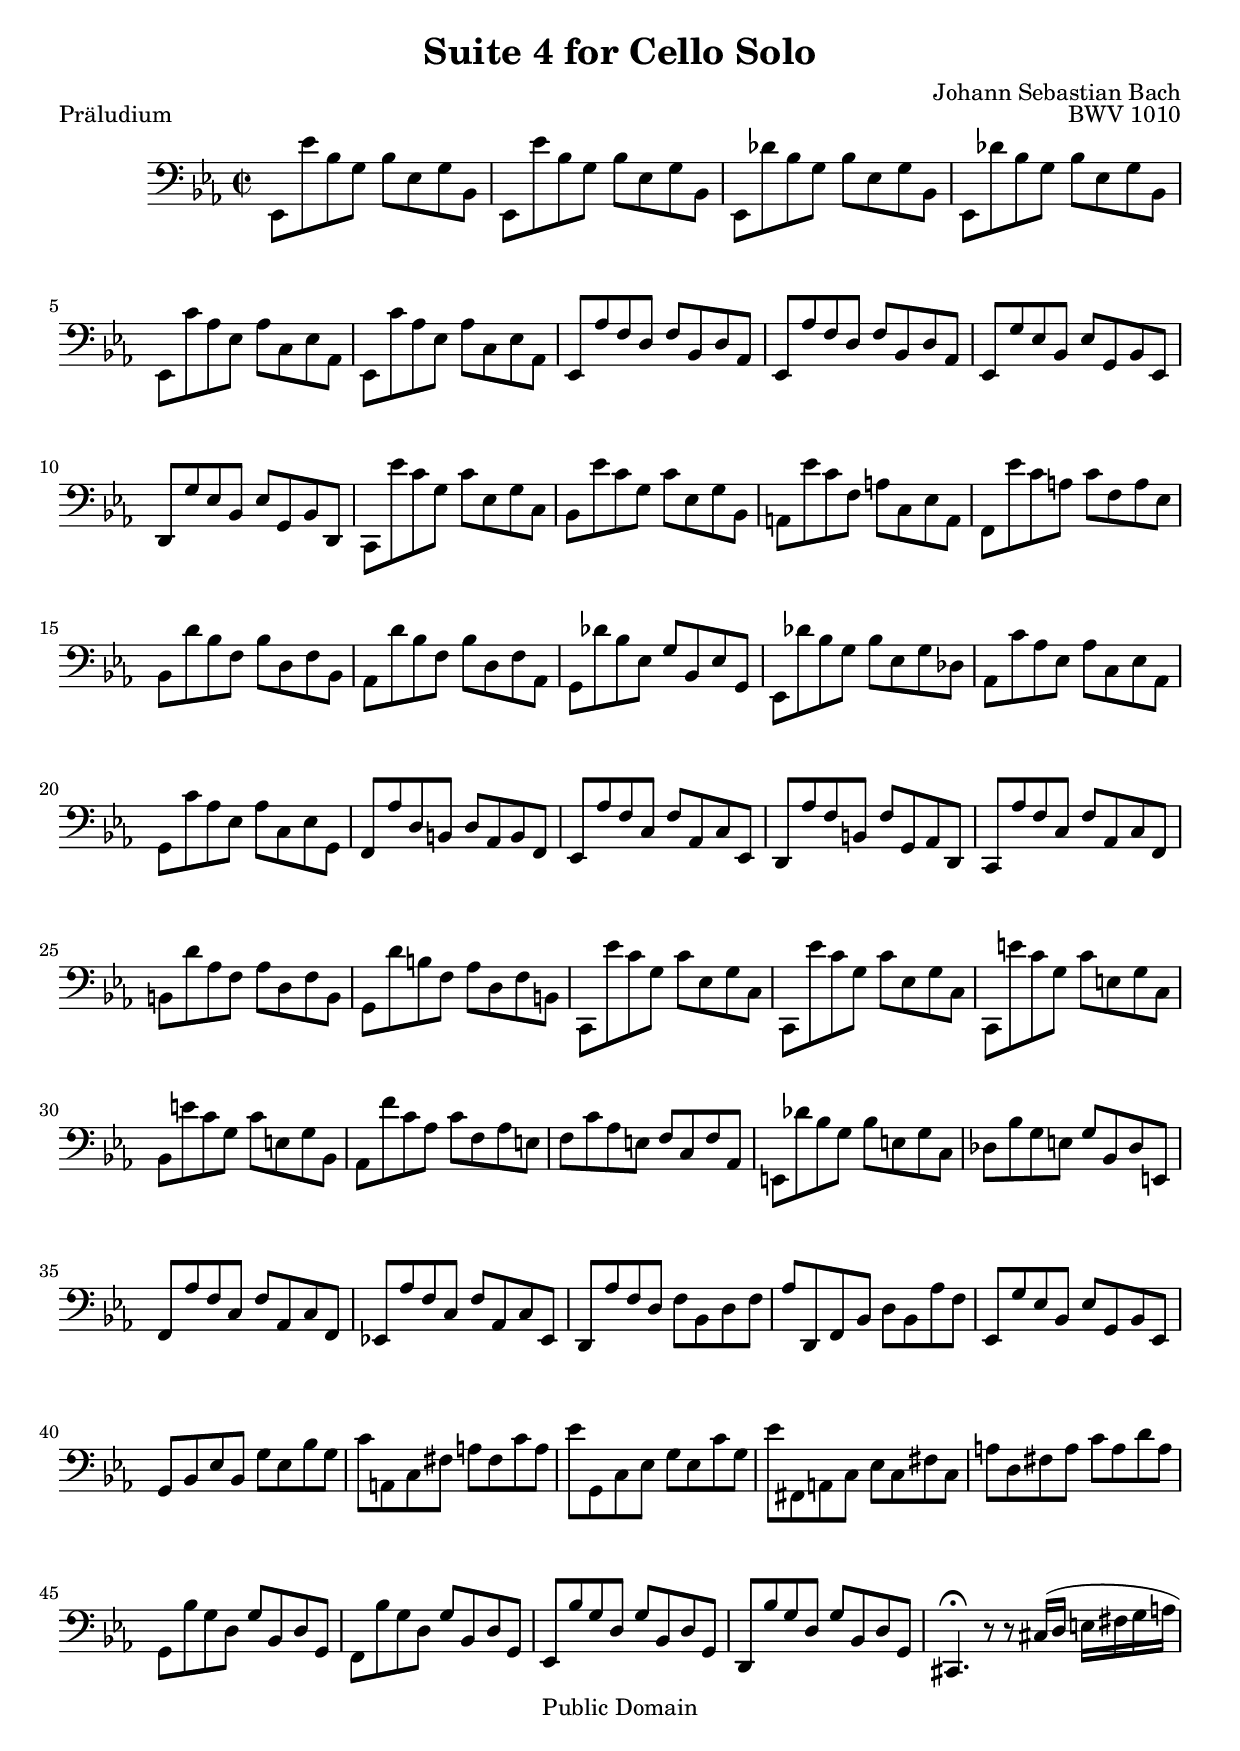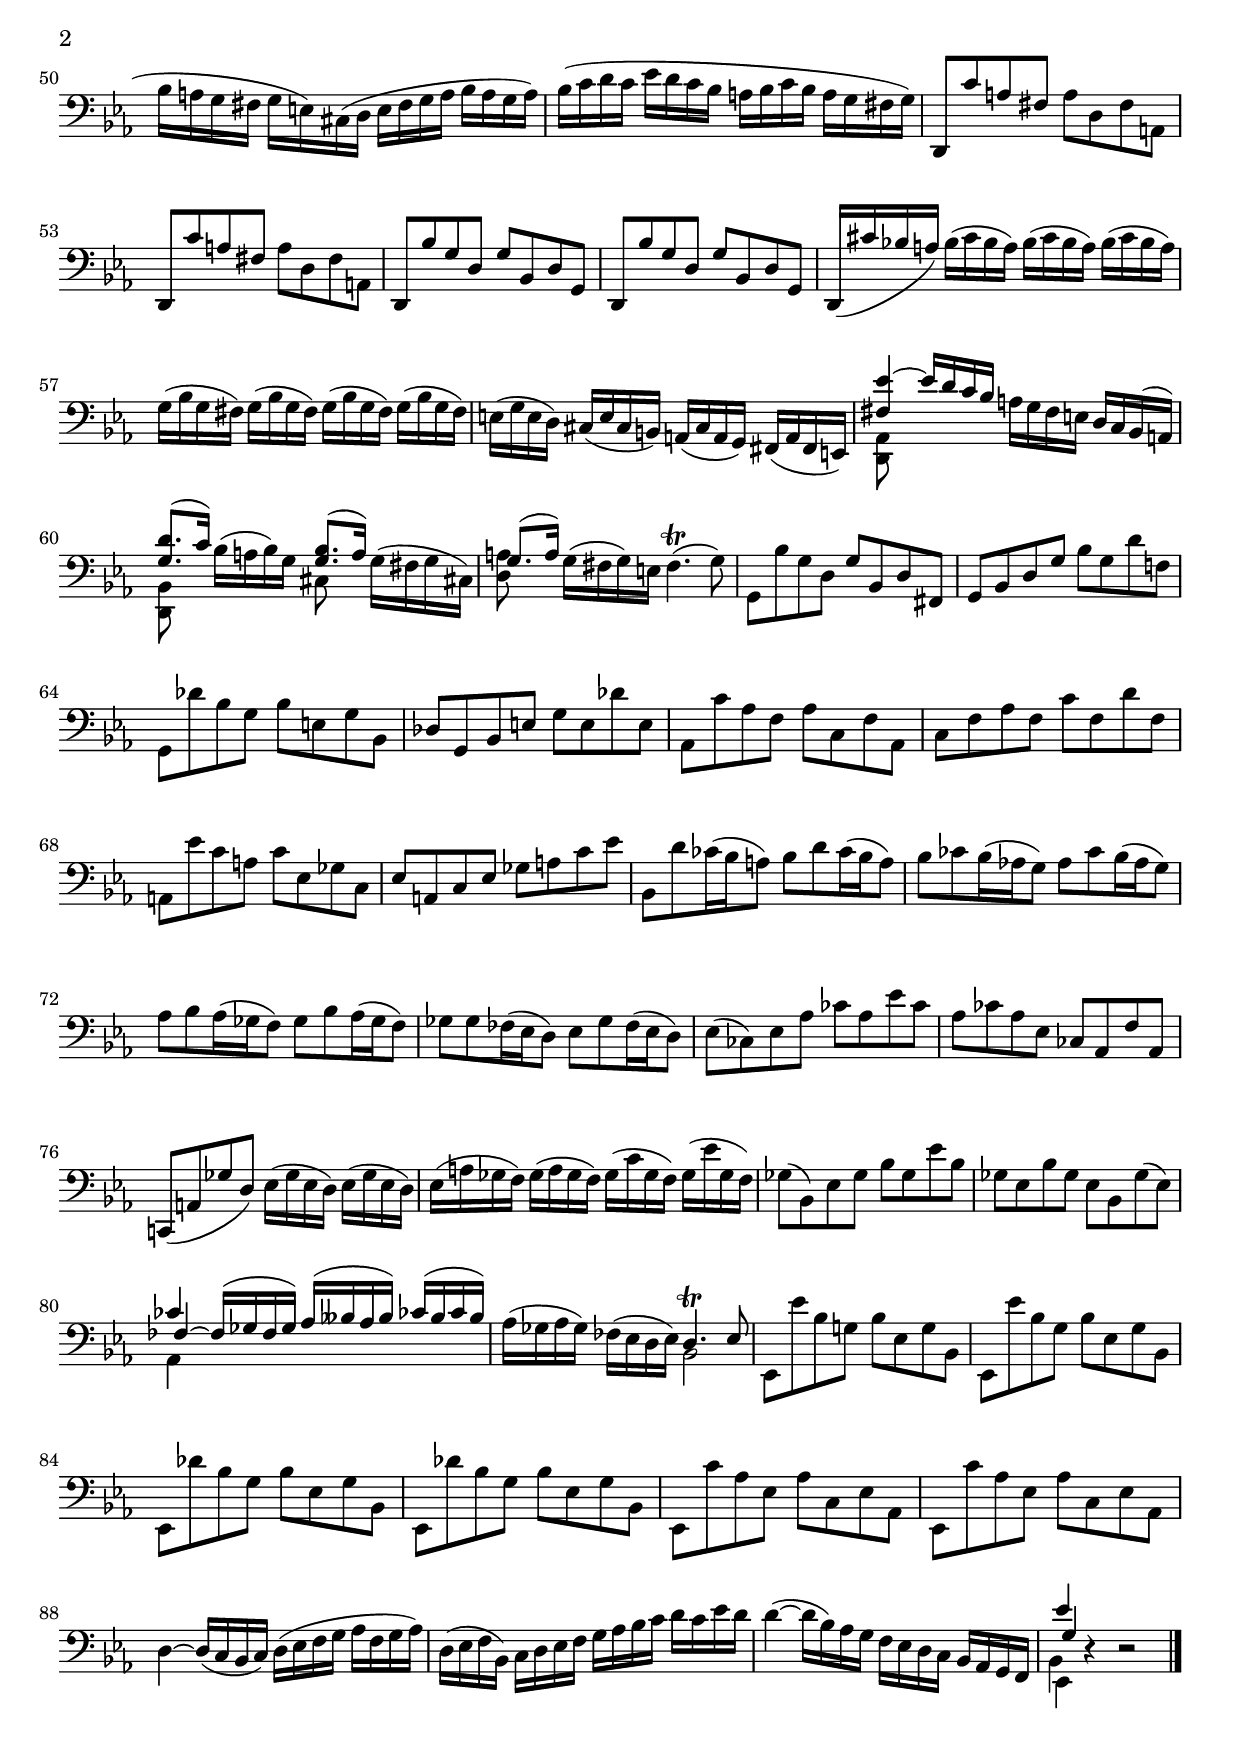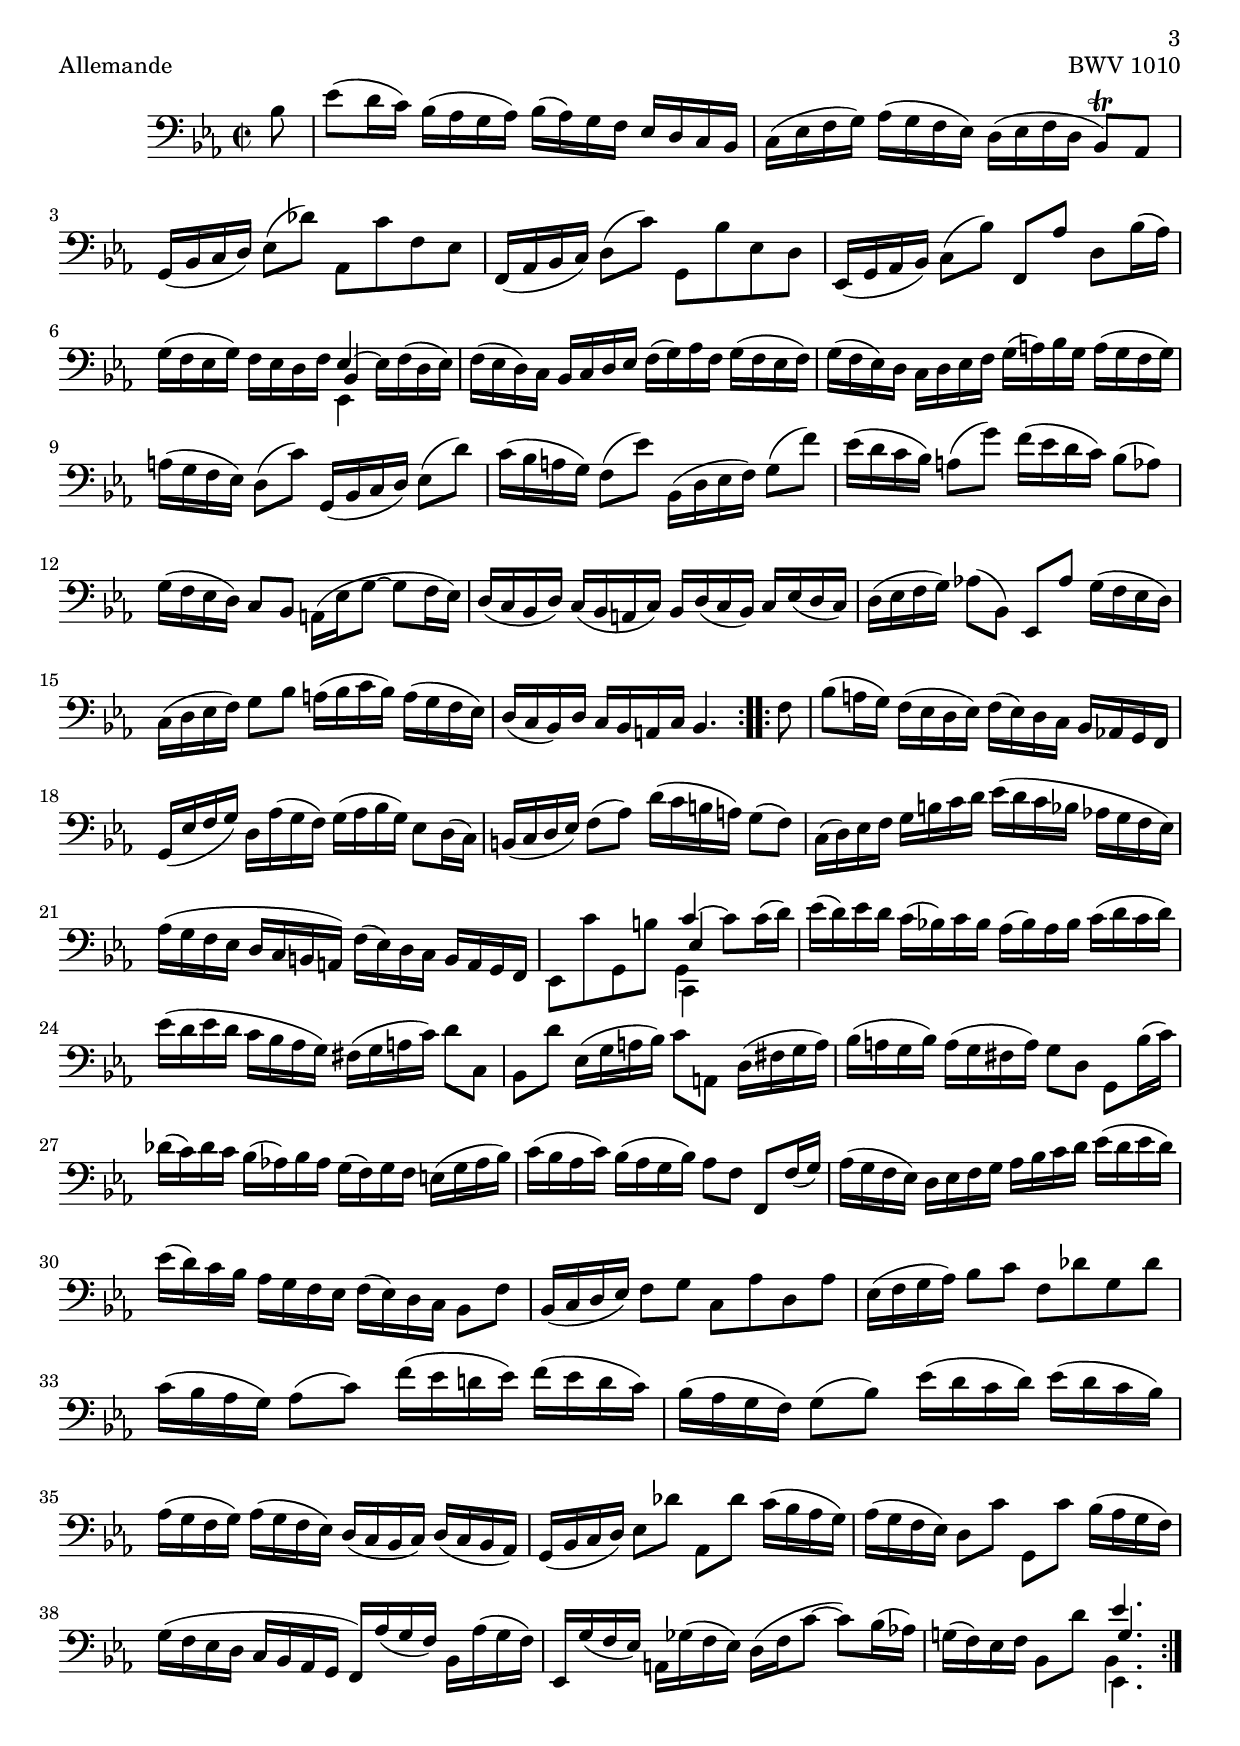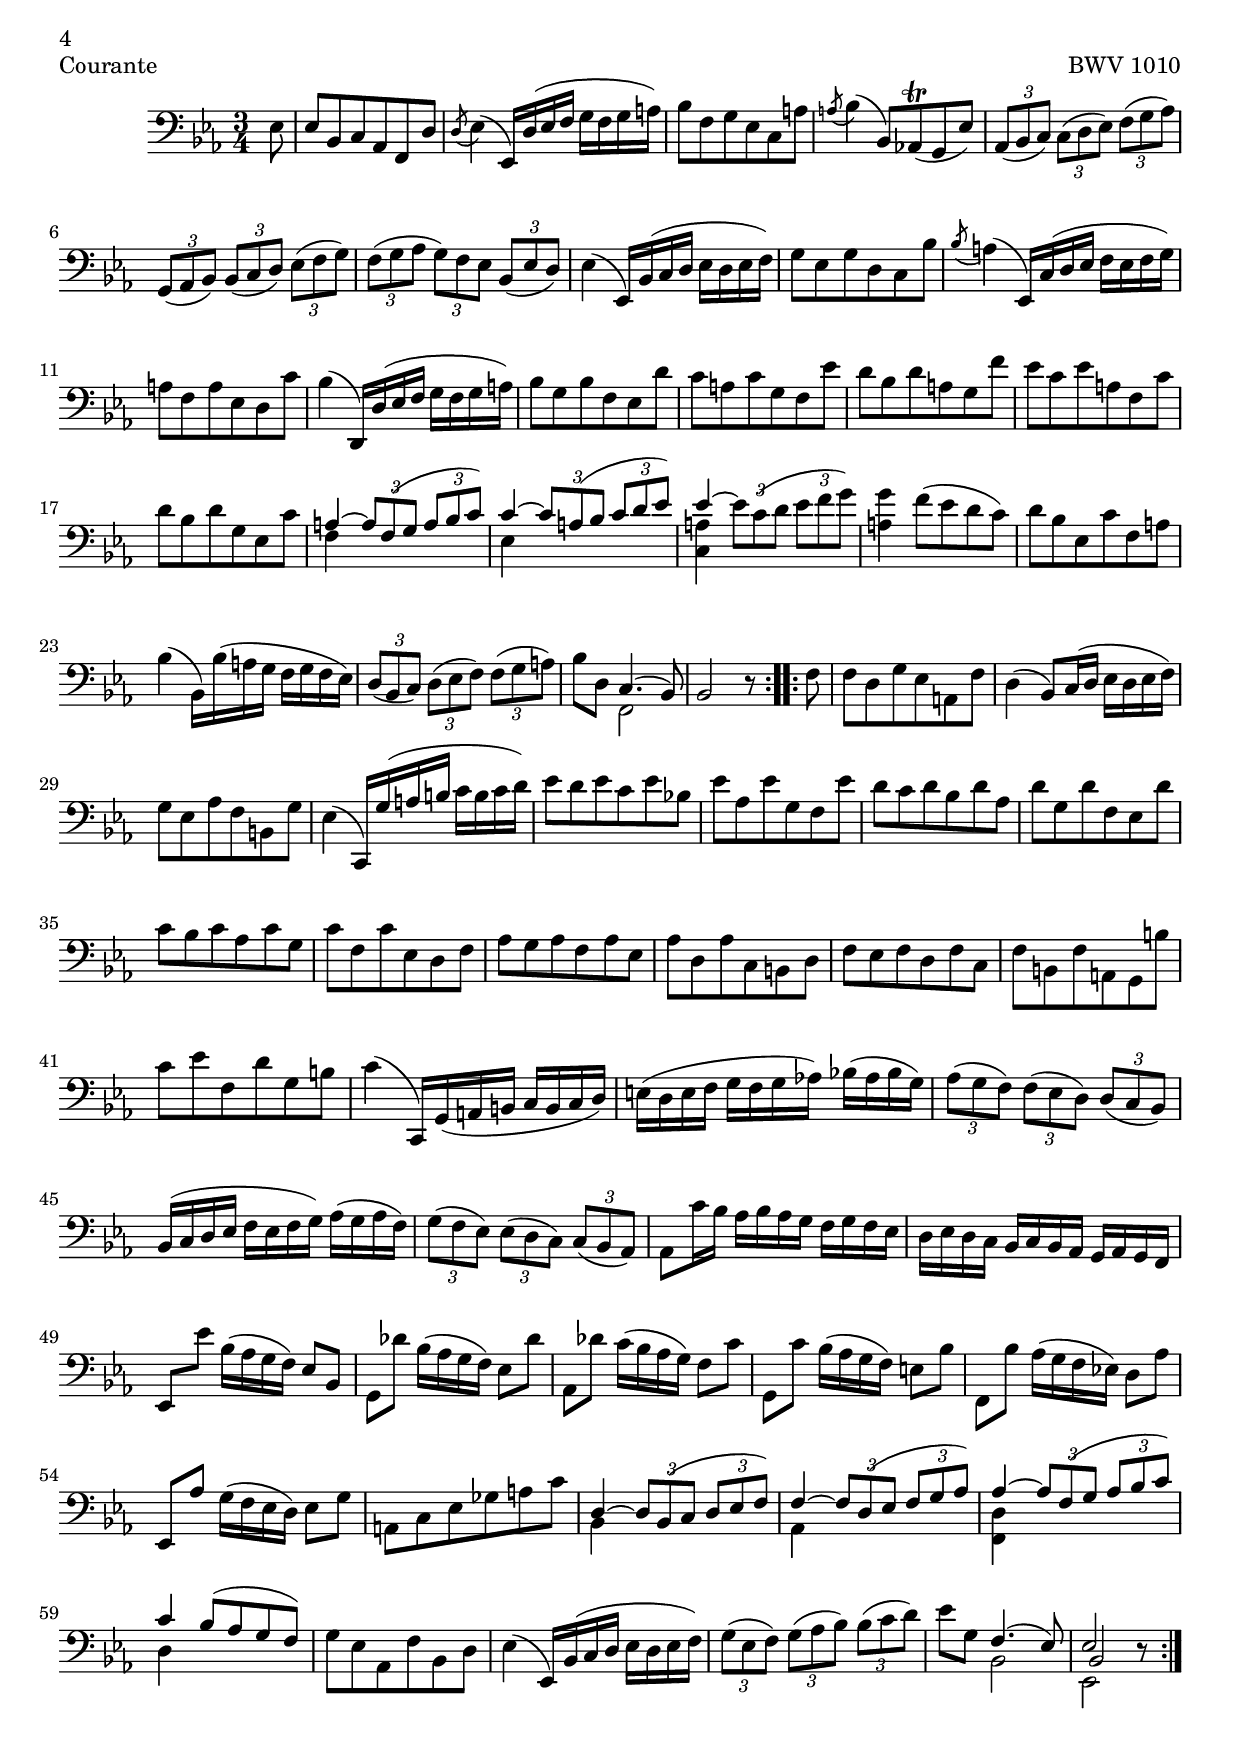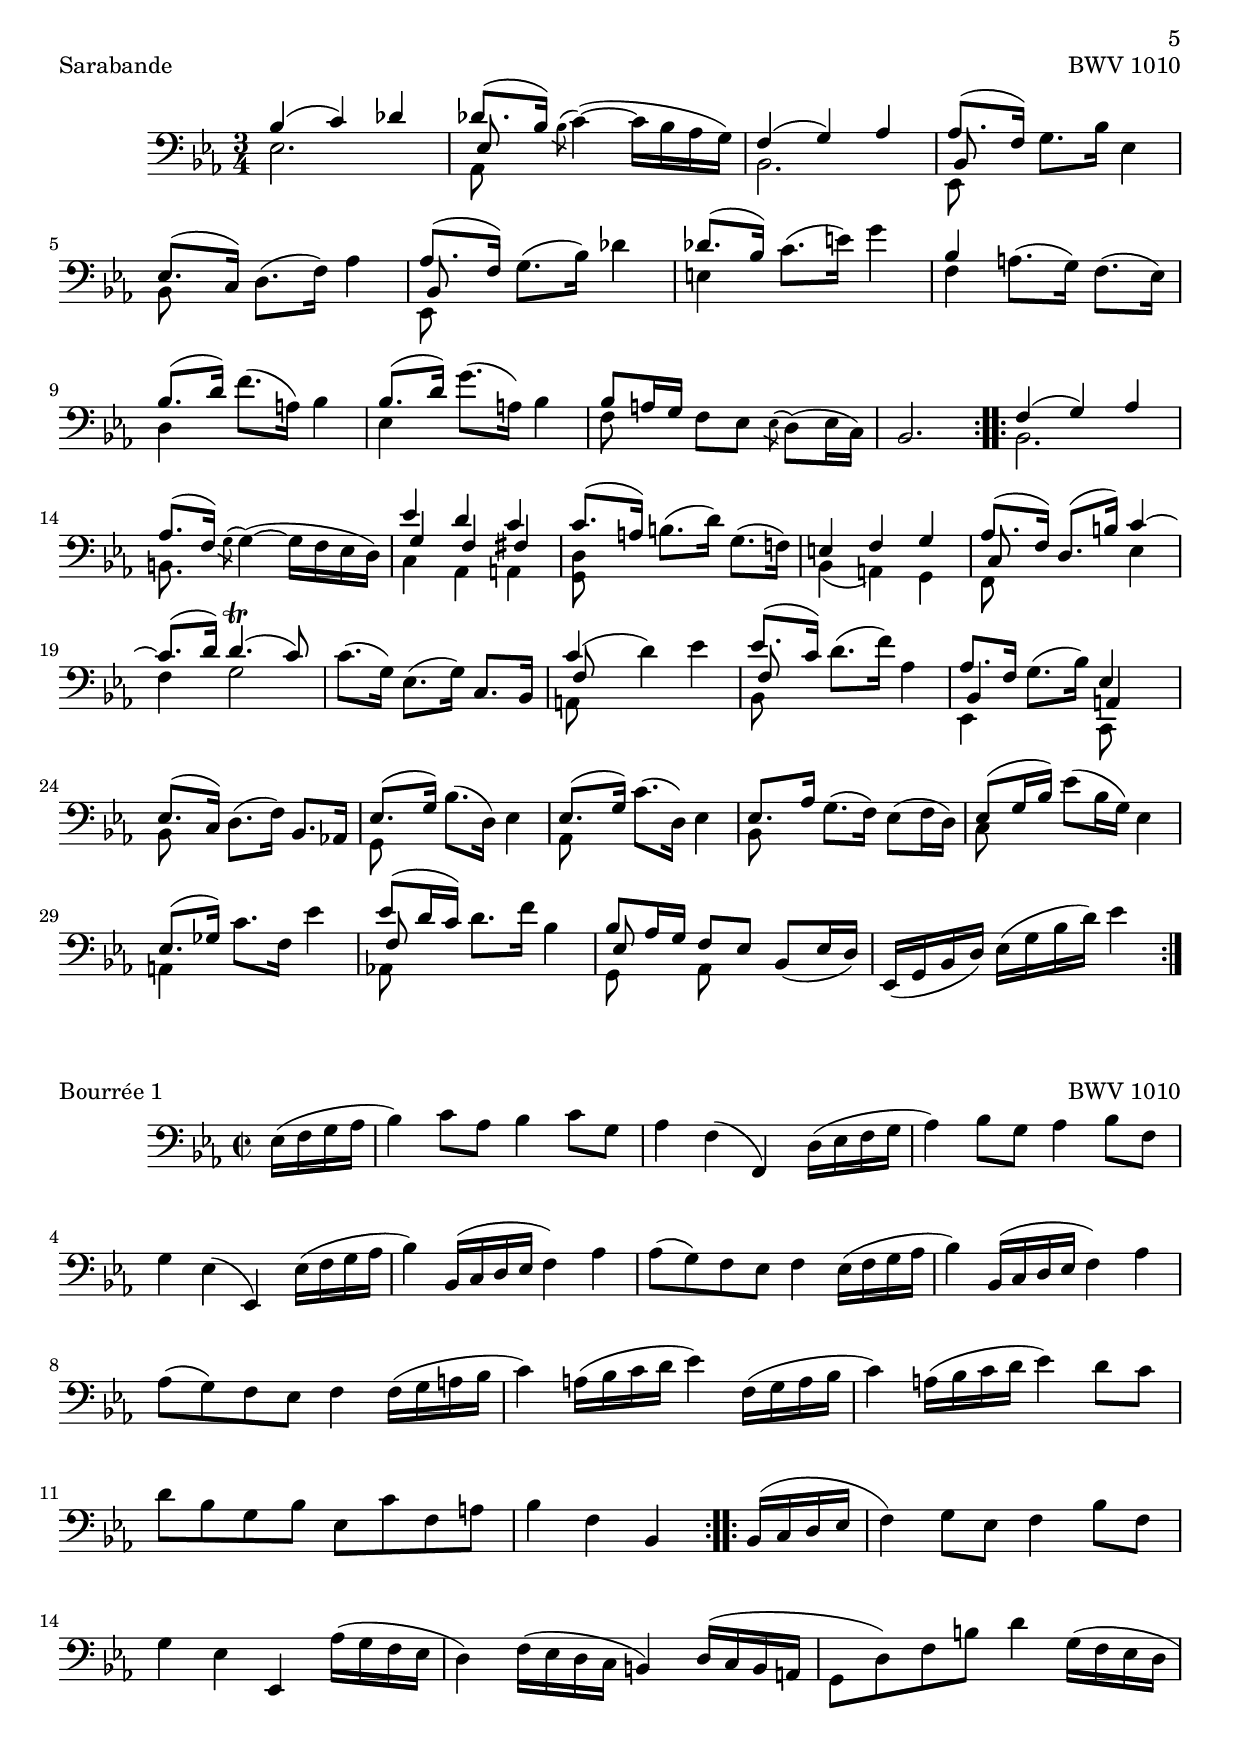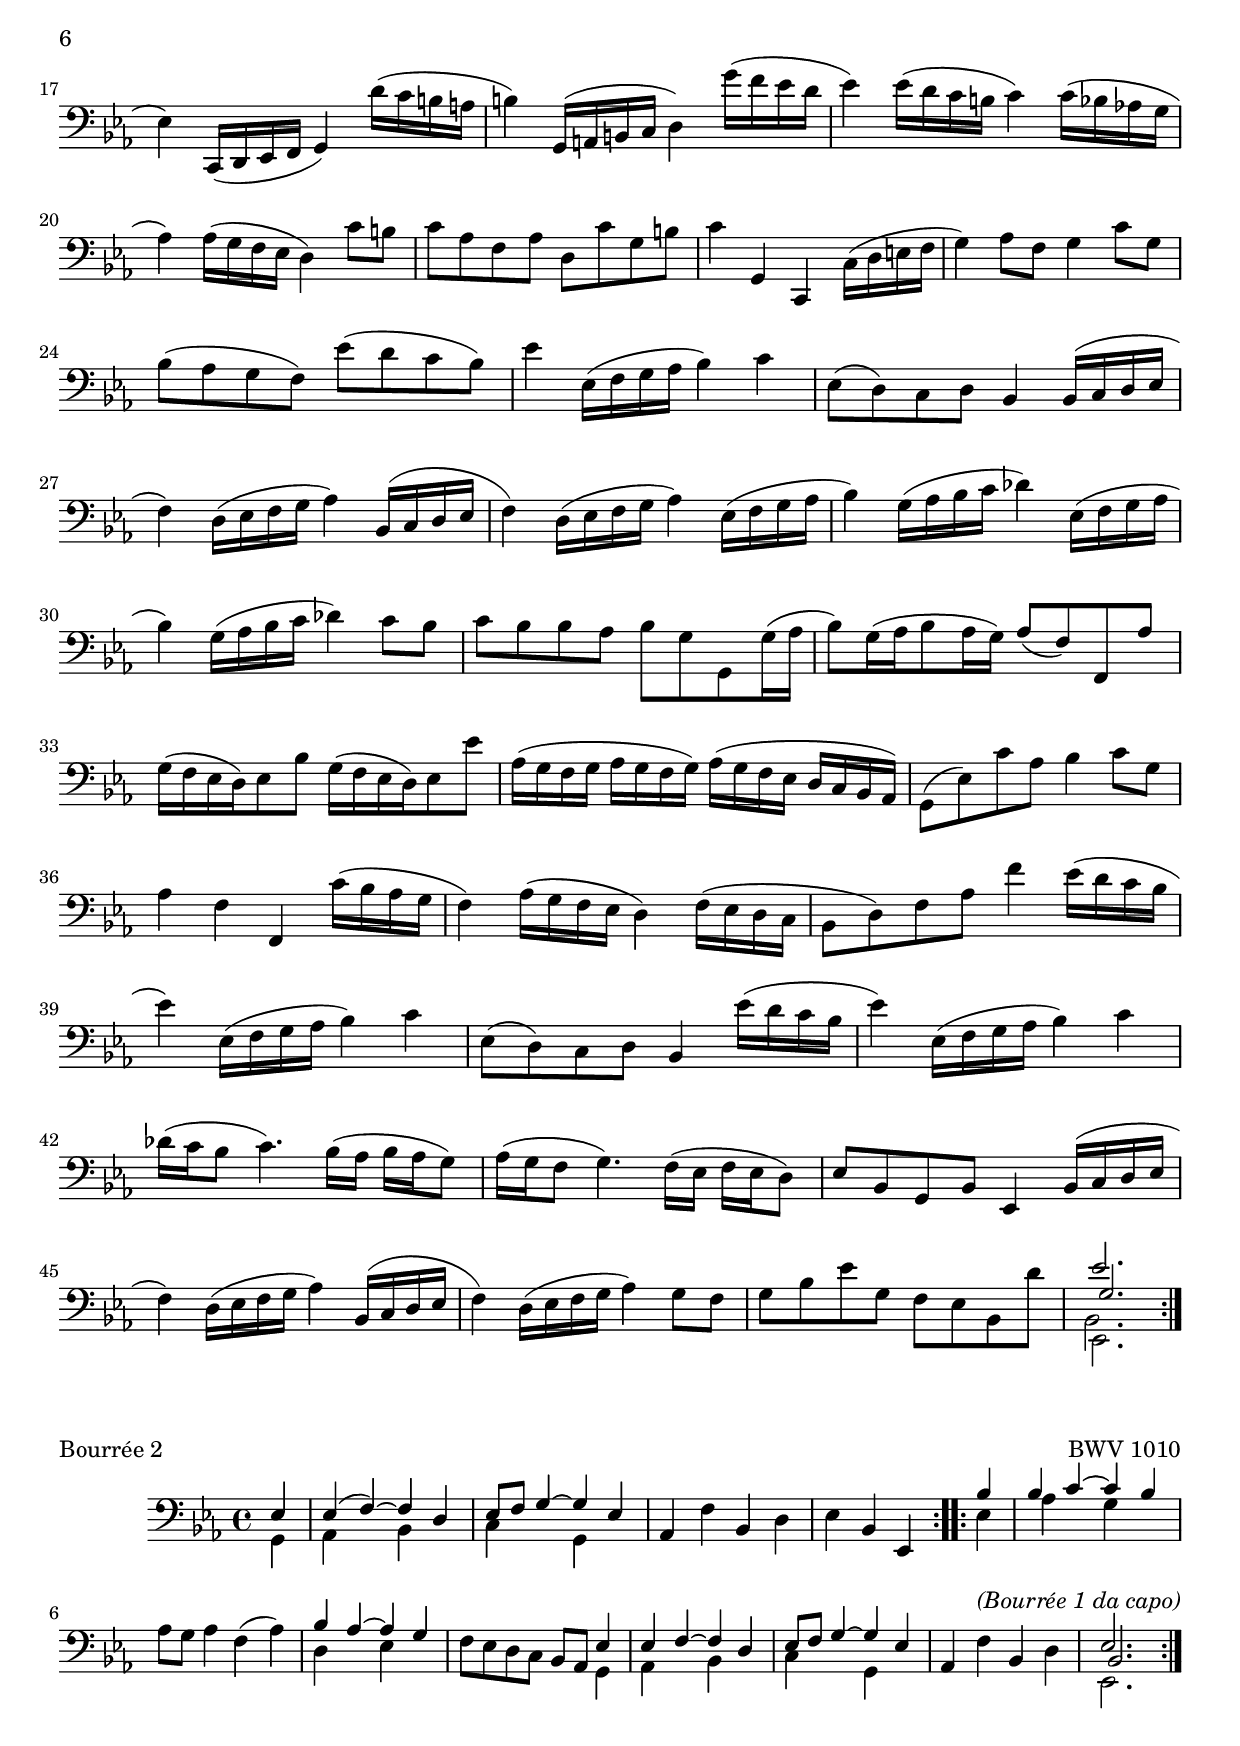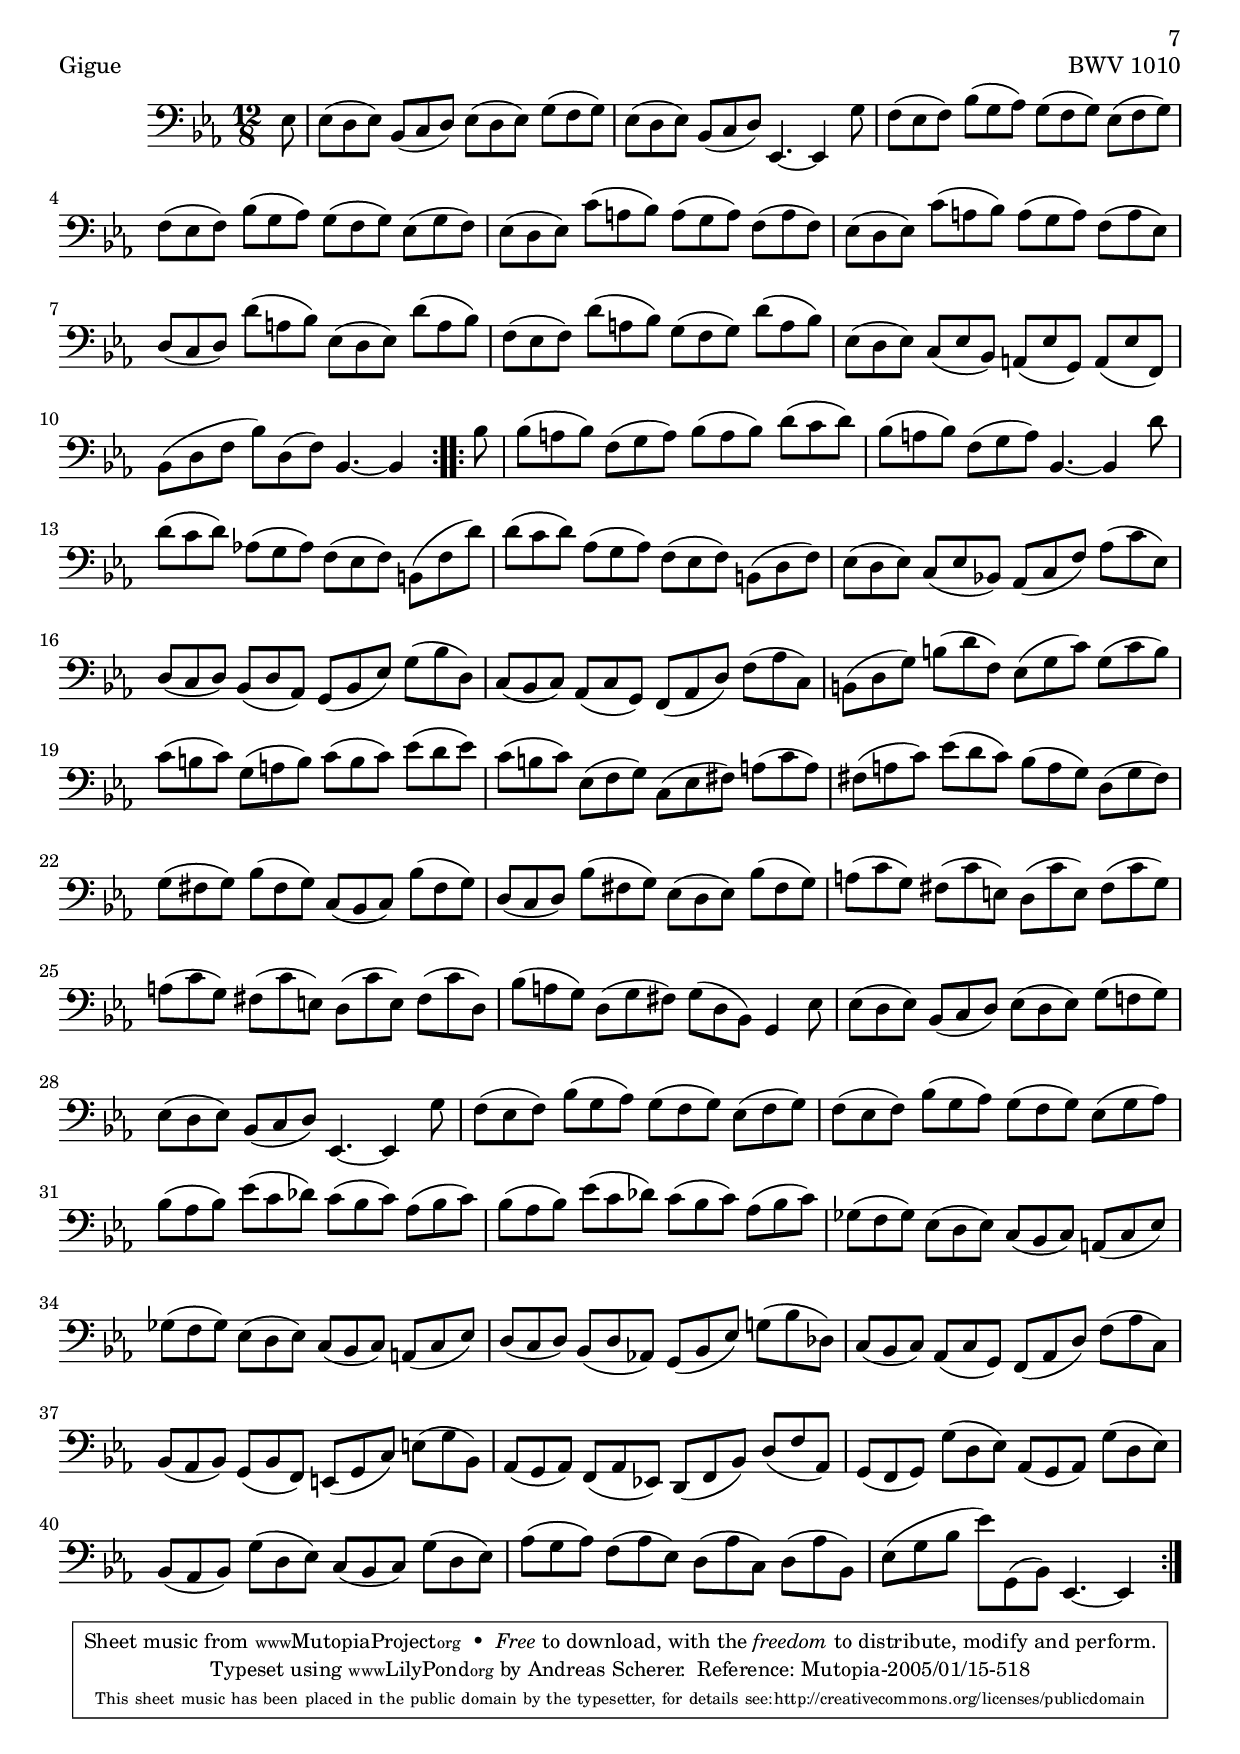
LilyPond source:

\version "2.18.2"
% Note - Character set converted to UTF-8 for source repository consistency
% For correct compilation with LilyPond 2.4 this change may need to be reverted

\header {
	title = "Suite 4 for Cello Solo"
	opus = "BWV 1010"
	composer = "Johann Sebastian Bach"
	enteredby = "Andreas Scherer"

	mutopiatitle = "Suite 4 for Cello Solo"
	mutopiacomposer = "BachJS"
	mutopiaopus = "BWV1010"
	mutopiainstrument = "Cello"
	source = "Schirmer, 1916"
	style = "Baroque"
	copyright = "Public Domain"
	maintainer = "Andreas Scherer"
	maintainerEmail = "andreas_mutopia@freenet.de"
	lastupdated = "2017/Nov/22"

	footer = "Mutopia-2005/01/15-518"
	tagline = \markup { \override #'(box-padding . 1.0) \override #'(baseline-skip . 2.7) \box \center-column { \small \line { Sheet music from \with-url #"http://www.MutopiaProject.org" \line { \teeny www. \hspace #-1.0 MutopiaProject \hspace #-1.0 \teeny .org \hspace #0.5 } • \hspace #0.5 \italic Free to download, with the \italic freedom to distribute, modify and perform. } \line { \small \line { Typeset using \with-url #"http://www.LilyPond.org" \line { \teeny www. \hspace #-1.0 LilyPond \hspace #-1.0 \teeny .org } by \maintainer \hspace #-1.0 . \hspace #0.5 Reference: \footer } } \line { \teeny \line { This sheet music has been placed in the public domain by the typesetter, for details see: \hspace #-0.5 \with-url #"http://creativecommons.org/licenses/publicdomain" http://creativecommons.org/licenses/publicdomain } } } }
}

\version "2.18.2"

prelude = \context Staff \relative c {
	\time 2/2
	\key ees \major
	\set Staff.midiInstrument = "cello"

	% 1
	ees8 ees'' bes g bes ees, g bes, | ees, ees'' bes g bes ees, g bes, |
	ees, des'' bes g bes ees, g bes, | ees, des'' bes g bes ees, g bes, |
	% 5
	ees, c'' aes ees aes c, ees aes, | ees c'' aes ees aes c, ees aes, |
	ees aes' f d f bes, d aes | ees aes' f d f bes, d aes |
	ees g' ees bes ees g, bes ees, |
	% 10
	d g' ees bes ees g, bes d, | c ees'' c g c ees, g c, |
	bes ees' c g c ees, g bes, | a ees'' c f, a c, ees a, |
	f ees'' c a c f, a ees |
	% 15
	bes d' bes f bes d, f bes, | aes d' bes f bes d, f aes, | 
	g des'' bes ees, g bes, ees g, | ees des'' bes g bes ees, g des |
	aes c' aes ees aes c, ees aes, |
	% 20
	g c' aes ees aes c, ees g, | f aes' d, b d aes b f |
	ees aes' f c f aes, c ees, | d aes'' f b, f' g, aes d, |
	c aes'' f c f aes, c f, |
	% 25
	b d' aes f aes d, f b, | g d'' b f aes d, f b, |
	c, ees'' c g c ees, g c, | c, ees'' c g c ees, g c, 
	c, e'' c g c e, g c, |
	% 30
	bes e' c g c e, g bes, | aes f'' c aes c f, aes e |
	f c' aes e f c f aes, | e des'' bes g bes e, g c, |
	% 34
	des bes' g e g bes, des e, | f aes' f c f aes, c f, |
	ees! aes' f c f aes, c ees, | d aes'' f d f bes, d f |
	aes d,, f bes d bes aes' f |
	% 39
	ees, g' ees bes ees g, bes ees, | g bes ees bes g' ees bes' g |
	c a, c fis a fis c' a | ees' g,, c ees g ees c' g |
	ees' fis,, a c ees c fis c |
	% 44
	a' d, fis a c a d a | g, bes' g d g bes, d g, |
	f bes' g d g bes, d g, | ees bes'' g d g bes, d g, |
	d bes'' g d g bes, d g, |
	% 49
	cis,4.^\fermata r8 r cis'16[(d] e[fis g a] |
	bes[a g fis] g[e) cis( d] e[fis g a] bes[a g a]) |
	bes[( c d c] ees [d c bes] a[ bes c bes] a[g fis g)] |
	% 52
	d,8 c'' a fis a d, fis a, | d, c'' a fis a d, fis a, |
	d, bes'' g d g bes, d g, | d bes'' g d g bes, d g, |
	% 56
	 d16[( cis'' bes! a)] bes[( cis bes a)] bes[( cis bes a)] bes[( cis bes a)] |
	 g[( bes g fis)] g[( bes g fis)] g[( bes g fis)] g[( bes g fis)] |
	 e[( g e d]) cis[( e cis b]) a[( cis a g]) fis[( a fis e)] |
	% 59
	<<{<ees'' fis,>4 ~ ees16[ d c bes] a_[ g fis e] d[c bes( a)]} \\
		<as d,>8 >> |
	<<{<d' g,>8.[( c16])} \\ <bes, d,>8 >> bes'16(a bes) g
		<<{<bes g>8.[( a16)]} \\ cis,8>> g'16(fis g cis,!) |
	<<{g'8.[( a16])} \\ <a d,>8>> g16(fis g) e fis4.^\trill( g8) |
	% 62
	g,8 bes' g d g bes, d fis, | g bes d g bes g d' f,! |
	g, des'' bes g bes e, g bes, | des g, bes e g e des' e, |
	aes, c' aes f aes c, f aes, |
	% 67
	c f aes f c' f, d' f, | a, ees'' c a! c ees, ges c, |
	ees a, c ees ges a! c ees | bes, d' ces16(bes a8) bes d ces16(bes a8) |
	% 71
	bes ces bes16(aes! g8) aes ces bes16(aes g8) |
	aes bes aes16(ges f8) ges bes aes16(ges f8) |
	ges ges fes16(ees d8) ees ges fes16(ees d8) |
	ees( ces) ees aes ces aes ees' ces |
	% 75
	aes ces aes ees ces aes f' aes, |
	c,!( a' ges' d) ees16[( ges ees d)] ees([ ges ees d)] |
	ees[(a ges f)] ges[(a ges f)] ges[( c ges f)] ges[( ees' ges, f)] |
	ges8( bes,) ees ges bes ges ees' bes |
	% 79
	ges ees bes' ges ees bes ges'( ees) |
	<<{ces'4 s2.} \\ {aes,4 s2.} \\ {fes'4~ fes16[( ges fes ges]) aes[( beses aes beses]) ces![( beses ces beses])}>> |
	aes[( ges aes ges]) fes[( ees d ees]) <<{d4.\trill ees8} \\ bes2>> |
	ees,8 ees'' bes g! bes ees, g bes, |
	% 83
	ees, ees'' bes g bes ees, g bes, | ees, des'' bes g bes ees, g bes, |
	ees, des'' bes g bes ees, g bes, | ees, c'' aes ees aes c, ees aes, |
	ees c'' aes ees aes c, ees aes, |
	% 88
	d4 ~ d16[( c bes c]) d[( ees f g] aes[ f g aes]) |
	d,[( ees f bes,]) c[ d ees f] g[ aes bes c] d[ c ees d] |
	d4( ~ d16[ bes) aes g] f[ ees d c] bes[ aes g f] |
	<<{ees''4} \\ {ees,,} \\ {g'} \\ {bes,}>> r r2 \bar "|."
}

\version "2.18.2"

allemande = \relative c'' {
	\time 2/2
	\key ees \major
	\set Staff.midiInstrument = "cello"

    \repeat volta 2 {
	    % 1
	    \partial 8
	    bes8 | ees[( d16 c)] bes[( aes g aes)] bes[( aes) g f] ees[d c bes] |
	    c[( ees f g)] aes[( g f ees]) d[( ees f d] bes8[)^\trill aes] |
	    % 3
	    g16[( bes c d)] ees8[( des']) aes, c' f, ees |
	    f,16[( aes bes c)] d8[( c']) g,bes' ees, d |
	    % 5
	    ees,16[( g aes bes)] c8[( bes']) f,[aes'] d,[bes'16(aes)] |
	    g[( f ees g]) f[ees d f] <<{ees4~ ees16_[ f( d ees)]} \\ {ees,4 s} \\ {bes' s}>> |
	    % 7
	    f'16[(ees d) c] bes[ c d ees] f[(g) aes f] g[(f ees f)] |
	    g[(f ees) d] c[ d ees f] g[(a) bes g] a[(g f g)] |
	    % 9
	    a[(g f ees)] d8[( c']) g,16[(bes c d)] ees8[( d']) |
	    c16[(bes a g)] f8[( ees']) bes,16[(d ees f)] g8[( f']) |
	    % 11
	    ees16[(d c bes)] a8[( g']) f16[(ees d c)] bes8[( aes]) |
	    g16[(f ees d)] c8[ bes] a16[(ees' g8] ~ g[ f16 ees)] |
	    % 13
	    d[(c bes d)] c[(bes a c)] bes[ d( c bes)] c[ ees( d c)] |
	    d[(ees f g)] aes!8[( bes,]) ees,[aes'] g16[(f ees d)] |
	    % 15
	    c[(d ees f)] g8[bes] a16[( bes c bes]) a[( g f ees]) |
	    d[( c bes) d] c[bes a c] bes4.
	}
	\repeat volta 2 {
	    % 17
	    f'8 | bes[( a16 g)] f[( ees d ees)] f[( ees) d c] bes[aes! g f] |
	    g[( ees' f g)] d[aes'(g f)] g[(aes bes g]) ees8[d16( c)] |
	    % 19
	    b[(c d ees)] f8[( aes]) d16[(c b! a)] g8[( f]) |
	    c16[( d) ees f] g[ b c d] ees[(d c bes] aes![ g f ees)] |
	    % 21
	    aes[(g f ees] d[c b a)] f'[(ees) d c] b[a g f] |
	    ees8 c'' g, b' <<{c4~ c8_[ c16( d)]} \\ {c,,4 s} \\ {ees' s} \\ {g, s}>> |
	    % 23
	    ees''16[(d) ees d] c[(bes!) c bes] aes[(bes) aes bes] c[(d c d)] |
	    ees[(d ees d] c[ bes aes g)] fis[( g a c]) d8[c,] |
	    % 25
	    bes[d'] ees,16[(g a bes)] c8[a,] d16[(fis g a)] |
	    bes[( a g bes]) a[( g fis a]) g8[d] g,[ bes'16(c)] |
	    % 27
	    des[(c) des c] bes[(aes!) bes aes] g[(f) g f] e[(g aes bes)] |
	    c[( bes aes c]) bes[( aes g bes]) aes8[f] f,[ f'16(g)] |
	    % 29
	    aes[(g f ees)] d[ ees f g] aes[bes c d] ees[(d ees d)] |
	    ees[(d) c bes] aes[ g f ees] f[(ees) d c] bes8[f'] |
	    % 31
	    bes,16[(c d ees)] f8[g] c,[aes' d, aes'] |
	    ees16[(f g aes)] bes8[c] f,[des' g, des'] |
	    % 33
	    c16[(bes aes g)] aes8[( c]) f16[(ees d! ees)] f[(ees d c)] |
	    bes[(aes g f)] g8[( bes]) ees16[(d c d)] ees[(d c bes)] |
	    % 35
	    aes[(g f g)] aes[(g f ees)] d[(c bes c)] d[( c bes aes]) |
	    g[(bes c d)] ees8[des'] aes,[des'] c16[(bes aes g)] |
	    % 37
	    aes[(g f ees]) d8[c'] g,[c'] bes16[(aes g f)] |
	    g[(f ees d] c[ bes aes g] f[) aes'(g f)] bes,[aes'(g f)] |
	    % 39
	    ees,[g'(f ees)] a,[ges'(f ees)] d[( f c'8] ~ c[) bes16(aes!)] |
	    g![( f) ees f] bes,8[d'] <<{ees4.} \\ {ees,,} \\ {g'} \\ {bes,}>>
	}
}

\version "2.18.2"

courante = \relative c' {
	\time 3/4
	\key ees \major
	\set Staff.midiInstrument = "cello"

	\repeat volta 2 {
	    % 1
	    \partial 8 ees8 | ees bes c aes f d' | \acciaccatura d8 ees4( ees,16) d'( ees f g f g a) |
	    bes8 f g ees c a' | \acciaccatura a8 bes4( bes,8) aes!(^\trill g ees') |
	    % 5
	    \times 2/3{aes,[( bes c])} \times 2/3{c[( d ees])} \times 2/3{f[( g aes])} |
	    \times 2/3{g,[( aes bes])} \times 2/3{bes[( c d])} \times 2/3{ees[( f g])} |
	    \times 2/3{f[( g aes]} \times 2/3{g[) f ees]} \times 2/3{bes[( ees d])} |
	    ees4( ees,16) bes'( c d ees d ees f) |
	    % 9
	    g8 ees g d c bes' | \acciaccatura bes8 a4( ees,16) c'( d ees f ees f g) |
	    a8 f a ees d c' | bes4( d,,16) d'( ees f g f g a) |
	    % 13
	    bes8 g bes f ees d' | c a c g f ees' | d bes d a g f' |
	    ees c ees a, f c' | d bes d g, ees c' |
	    % 18
	    <<{
	        a4 ~ \times 2/3 {a8[ f( g]} \times 2/3{a[ bes c])} |
	        c4~ \times 2/3{c8[ a( bes]} \times 2/3{c[ d ees])} |
	        ees4~ \stemDown \times 2/3{ees8[ c( d]} \times 2/3{ees[ f g])} \stemNeutral
	        g4 f8( ees d c)
	    } \\ {
	        f,4 s2 |
	        ees4 s2 |
	        <c a'>4 s2 |
	        a'4 s2
	    }>> 
	    % 22
	    d8 bes ees, c' f, a | bes4( bes,16) bes'( a g f g f ees) |
	    \times 2/3{d8[( bes c])} \times 2/3{d[( ees f])} \times 2/3{f[( g a])} |
	    bes8 d, <<{c4.( bes8)} \\ f2>> | bes2 r8
	}
	\repeat volta 2 {
	    % 27
	    f'8 | f d g ees a, f' | d4( bes8) c16( d ees d ees f) |
	    g8 ees aes f b, g' | ees4( c,16) g''( a b c b c d) |
	    % 31
	    ees8 d ees c ees bes! | ees aes, ees' g, f ees' |
	    d c d bes d aes | d g, d' f, ees d' |
	    c bes c aes c g | c f, c' ees, d f |
	    % 37
	    aes g aes f aes ees | aes d, aes' c, b d |
	    f ees f d f c | f b, f' a, g b' | c ees f, d' g, b |
	    % 42
	    c4( c,,16) g'( a b c b c d) | e( d e f g f g aes!) bes!( aes bes g) |
	    \times 2/3{aes8[( g f])} \times 2/3{f[( ees d])} \times 2/3{d[( c bes])} |
	    % 45
	    bes16(c d ees f ees f g) aes( g aes f) |
	    \times 2/3{g8[( f ees])} \times 2/3{ees[( d c])} \times 2/3{c[( bes aes])} |
	    aes8 c'16 bes aes bes aes g f g f ees |
	    % 48
	    d ees d c bes c bes aes g aes g f | ees8 ees'' bes16( aes g f) ees8 bes |
	    g des'' bes16( aes g f) ees8 des' |
	    % 51
	    aes, des' c16(bes aes g) f8 c' | g, c' bes16( aes g f) e8 bes' |
	    f, bes' aes16(g f ees!) d8 aes' | ees, aes' g16(f ees d) ees8 g |
	    % 55
	    a, c ees ges a c |
	    <<{
	        d,4~ \times 2/3 {d8[ bes( c]} \times 2/3 {d[ ees f])} |
	        f4~ \times 2/3 {f8[ d( ees]} \times 2/3 {f[ g aes])} |
	        aes4~ \times 2/3{aes8[ f( g]} \times 2/3{aes[ bes c])} |
	        c4 bes8( aes g f)
	    } \\ {
	        bes,4 s2 |
	        aes4 s2 |
	        <f d'>4 s2 |
	        d'4 s2 |
	    }>>
	    % 60
	    g8 ees aes, f' bes, d | ees4( ees,16) bes'( c d ees d ees f) |
	    \times 2/3{g8[( ees f])} \times 2/3{g[( aes bes])} \times 2/3{bes[( c d])} |
	    ees8 g, <<{f4.( ees8)} \\ bes2>> | <<{ees2} \\ {ees,} \\ {bes'}>> r8
	}
}

\version "2.18.2"

sarabande = \relative c'' {
	\time 3/4
	\key ees \major
	\set Staff.midiInstrument = "cello"

	\repeat volta 2 {
	    % 1
	    <<{bes4( c) des} \\ ees,2.>> |
	    <<{des'8.( bes16) \stemNeutral \acciaccatura bes8 c4(~c16 bes aes g)} \\ aes,8 \\ ees' >> |
	    <<{f4( g) aes} \\ bes,2.>> |
	    <<{aes'8.( f16) \stemNeutral g8. bes16 ees,4} \\ ees,8 \\ bes' >> |
	    <<{ees8.( c16) \stemNeutral d8.( f16) aes4} \\ bes,8>> |
	    <<{aes'8.( f16) \stemNeutral g8.( bes16) des4} \\ ees,,8 \\ bes'>> |
	    % 7
	    <<{des'8.( bes16) \stemNeutral c8.( e16) g4} \\ e,4>> |
	    <<{bes'4 \stemNeutral a8.( g16) f8.( ees16)} \\ f4>> |
	    <<{bes8.( d16) \stemNeutral f8.( a,16) bes4} \\ d,4>> |
	    <<{bes'8.( d16) \stemNeutral g8.( a,16) bes4} \\ ees,4>> |
	    <<{bes'8[ a16 g] \stemNeutral f8[ ees] \acciaccatura ees8 d[( ees16 c])} \\ f8>> |
	    bes,2.
	}
	\repeat volta 2 {
	    % 13
	    <<{f'4( g) aes} \\ bes,2.>> |
	    <<{aes'8.( f16) \stemNeutral \acciaccatura g8 g4(~g16 f ees d)} \\ b8.>> |
	    <<{ees'4 d c} \\ {c, aes a} \\ {g' f fis}>> |
	    <<{c'8.( a16) \stemNeutral b8.( d16) g,8.( f!16)} \\ <d g,>8>> |
	    << {e4 f g} \\ {bes,( a) g}>> |
	    % 18
	    <<{aes'8.( f16) d8.( b'16) c4~} \\ {f,,8 s s4 ees'} \\ {c8 s s4}>> |
	    <<{c'8.( d16) d4.(^\trill c8)} \\ {f,4 g2}>> |
	    c8.( g16) ees8.( g16) c,8. bes16 |
	    <<{c'4( \stemNeutral d) ees} \\ a,,8 \\ f'8>> |
	    <<{ees'8.( c16) \stemNeutral d8.( f16) aes,4} \\ bes,8 \\ f'8>> |
	    <<{aes8. f16} \\ {ees,4} \\ {bes'}>> g'8.( bes16) <<ees,4 \\ c,8 \\ a'4>> |
	    % 24
	    <<{ees'8.( c16)} \\ {bes8 s}>> d8.( f16) bes,8. aes!16 |
	    <<{ees'8.( g16)} \\ {g,8 s}>> bes'8.( d,16) ees4 |
	    <<{ees8.( g16)} \\ {aes,8 s}>> c'8.( d,16) ees4 |
	    <<{ees8. aes16} \\ {bes,8 s}>> g'8.( f16) ees8( f16 d) |
	    <<{ees8( g16 bes) \stemNeutral ees8( bes16 g) ees4} \\ c8>> |
	    % 29
	    <<{ees8.( ges16) \stemNeutral c8. f,16 ees'4} \\ a,,4>> |
	    <<{ees''8( d16 c) \stemNeutral d8. f16 bes,4} \\ aes,!8 \\ f'>> |
	    <<{bes8 aes16 g f8[ ees]} \\ {g,8 s aes s} \\ {ees' s s4}>> bes8([ ees16 d)] |
	    ees,16( g bes d) ees( g bes d) ees4
	}
}

\version "2.18.2"

bourreeI = \relative c' {
	\time 2/2
	\key ees \major
	\set Staff.midiInstrument = "cello"

	\repeat volta 2 {
	    % 1
	    \partial 4 ees16(f g aes | bes4) c8 aes bes4 c8 g |
	    aes4 f( f,) d'16(ees f g | aes4) bes8 g aes4 bes8 f |
	    g4 ees( ees,) ees'16(f g aes | bes4) bes,16(c d ees f4) aes |
	    % 6
	    aes8(g) f ees f4 ees16(f g aes | bes4) bes,16(c d ees f4) aes |
	    aes8(g) f ees f4 f16(g a bes | c4) a16(bes c d ees4) f,16(g a bes |
	    c4) a16(bes c d ees4) d8 c |
	    % 11
	    d bes g bes ees, c' f, a | bes4 f bes, 
	}
	\repeat volta 2 {
	    bes16(c d ees |
	    f4) g8 ees f4 bes8 f | g4 ees ees, aes'16(g f ees |
	    d4) f16(ees d c b4) d16(c b a |
	    % 16
	    g8 d') f b d4 g,16(f ees d | ees4) c,16(d ees f g4) d''16(c b a |
	    b4) g,16(a b c d4) g'16(f ees d | ees4) ees16(d c b c4) c16(bes aes! g |
	    % 20
	    aes4) aes16(g f ees d4) c'8 b | c aes f aes d, c' g b |
	    c4 g, c, c'16(d e f | g4) aes8 f g4 c8 g | bes( aes g f) ees'( d c bes) |
	    % 25
	    ees4 ees,16(f g aes bes4) c | ees,8(d) c d bes4 bes16(c d ees |
	    f4) d16(ees f g aes4) bes,16(c d ees |
	    f4) d16(ees f g aes4) ees16(f g aes |
	    bes4) g16(aes bes c des4) ees,16(f g aes |
	    % 30
	    bes4) g16(aes bes c des4) c8 bes | c bes bes aes bes g g, g'16( aes |
	    bes8) g16( aes bes8 aes16 g) aes8( f) f, aes' |
	    g16(f ees d) ees8 bes' g16(f ees d) ees8 ees' |
	    % 34
	    aes,16[(g f g] aes[g f g]) aes[(g f ees] d[c bes aes)] |
	    g8( ees') c' aes bes4 c8 g | aes4 f f, c''16(bes aes g |
	    f4) aes16(g f ees d4) f16(ees d c | bes8 d) f aes f'4 ees16(d c bes |
	    % 39
	    ees4) ees,16(f g aes bes4) c | ees,8(d) c d bes4 ees'16(d c bes |
	    ees4) ees,16(f g aes bes4) c | des16( c bes8 c4.) bes16(aes bes[ aes g8)] |
	    aes16( g f8 g4.) f16(ees f[ ees d8)] |
	    % 44
	    ees8 bes g bes ees,4 bes'16(c d ees |
	    f4) d16(ees f g aes4) bes,16(c d ees | f4) d16(ees f g aes4) g8 f |
	    g bes ees g, f ees bes d' | <<{ees2.} \\ {ees,,} \\ {g'} \\ {bes,}>>
	}
}

\version "2.18.2"
% Note - Character set converted to UTF-8 for source repository consistency
% For correct compilation with LilyPond 2.4 this change may need to be reverted

bourreeII = \relative c' {
	\time 4/4
	\key ees \major
	\set Staff.midiInstrument = "cello"

	\repeat volta 2 {
	    % 1
	    \partial 4 <<{ees4} \\ {g,}>> | 
	    <<{
	        ees'( f)~ f d
	        ees8 f g4~ g ees
	    } \\ {
	        aes, s bes s
	        c s g s
	    }>>
	    aes f' bes, d |
	    ees bes ees, 
	}
	\repeat volta 2 {
	    <<{bes''4} \\ {ees,}>> |
	    <<{bes' c~ c bes} \\ {aes s g s}>> | 
	    aes8 g aes4 f( aes) |
	    <<{bes aes~ aes g} \\ {d s ees s}>> |
	    f8 ees d c bes aes <<{ees'4} \\ {g,}>> |
	    <<{
	        ees' f~ f d |
	        ees8 f g4~ g ees |
	    } \\ {
	        aes, s bes s |
	        c s g s |
	    }>>
	    aes f'^\markup{\italic "(Bourrée 1 da capo)"} bes, d |
	    <<{ees2.} \\ {ees,} \\ {bes'}>>
	}
}

\version "2.18.2"

gigue = \relative c' {
	\time 12/8
	\key ees \major
	\set Staff.midiInstrument = "cello"

	\repeat volta 2 {
	    % 1
	    \partial 8 ees8 | ees(d ees) bes(c d) ees(d ees) g(f g) |
	    ees(d ees) bes(c d) ees,4.~ees4 g'8 | f(ees f) bes(g aes) g(f g) ees(f g) |
	    % 4
	    f(ees f) bes(g aes) g(f g) ees(g f) | ees(d ees) c'(a bes) a(g a) f(a f) |
	    ees(d ees) c'(a bes) a(g a) f(a ees) | d(c d) d'(a bes) ees,(d ees) d'(a bes) |
	    % 8
	    f(ees f) d'(a bes) g(f g) d'(a bes) | ees,(d ees) c(ees bes)
		    a(ees' g,) a(ees' f,) | bes(d f bes) d,( f) bes,4.~bes4
	}
	\repeat volta 2 {
	    %11
	    bes'8 | bes(a bes) f(g a) bes(a bes) d(c d) | bes(a bes)
		    f(g a) bes,4.~bes4 d'8 |
	    d(c d) aes!(g aes) f(ees f) b,(f' d') |
	    % 14
	    d(c d) aes(g aes) f(ees f) b,(d f) | ees(d ees) c(ees bes!)
		    aes(c f) aes(c ees,) | d(c d) bes(d aes) g(bes ees) g(bes d,) |
	    c(bes c) aes(c g) f(aes d) f(aes c,) |
	    % 18
	    b(d g) b(d f,) ees(g c) g(c b) |c(b c) g(a b) c(b c) ees(d ees) |
	    c(b c) ees,(f g) c,(ees fis) a(c a) |
	    % 21
	    fis(a c) ees(d c) bes(a g) d(g fis) | g(fis g) bes(fis g)
		    c,(bes c) bes'(fis g) | d(c d) bes'(fis g) ees(d ees) bes'(fis g) |
	    a(c g) fis(c' e,) d(c' e,) fis(c' g) |
	    % 25
	    a(c g) fis(c' e,) d(c' e,) fis(c' d,) | bes'(a g) d(g fis) g(d bes) g4 ees'8 |
	    ees(d ees) bes(c d) ees(d ees) g(f! g) | ees(d ees) bes(c d) ees,4.~ees4 g'8 |
	    % 29
	    f(ees f) bes(g aes) g(f g) ees(f g) | f(ees f) bes(g aes) g(f g) ees(g aes) |
	    bes(aes bes) ees(c des) c(bes c) aes(bes c) | bes(aes bes) ees(c des)
		    c(bes c) aes(bes c) |
	    % 33
	    ges(f ges) ees(d ees) c(bes c) a(c ees) |
	    ges(f ges) ees(d ees) c(bes c) a(c ees) |
	    % 35
	    d(c d) bes(d aes!) g(bes ees) g!(bes des,) |
	    c(bes c) aes(c g) f(aes d) f(aes c,) | bes(aes bes) g(bes f)
		    e(g c) e(g bes,) |
	    % 38
	    aes(g aes) f(aes ees!) d(f bes) d(f aes,) | g(f g) g'(d ees)
		    aes,(g aes) g'(d ees) |
	    % 40
	    bes(aes bes) g'(d ees) c(bes c) g'(d ees) | aes(g aes) f(aes ees)
		    d(aes' c,) d(aes' bes,) | ees(g bes ees) g,,( bes) ees,4.~ees4
	}
}


\paper {
	ragged-last-bottom = ##f
	%ragged-bottom = ##t
}

\book {

\score { { \clef "bass" \transpose c c, { \prelude } }
	\layout { %{ Use LilyPond defaults %} }
	\header { piece = "Präludium" }
	\midi { \tempo 2 = 55}
}
\pageBreak

\score { { \clef "bass" \transpose c c, { \allemande } }
	\layout { %{ Use LilyPond defaults %} }
	\header { piece = "Allemande" }
	\midi {\tempo 4 = 90 }
}
\pageBreak

\score { { \clef "bass" \transpose c c, { \courante } }
	\layout { %{ Use LilyPond defaults %} }
	\header { piece = "Courante" }
	\midi {\tempo 4 = 96 }
}
\pageBreak

\score { { \clef "bass" \transpose c c, { \sarabande } }
	\layout { %{ Use LilyPond defaults %} }
	\header { piece = "Sarabande" }
	\midi {\tempo 4 = 100}
}

\score { { \clef "bass" \transpose c c, { \bourreeI } }
	\layout { %{ Use LilyPond defaults %} }
	\header { piece = "Bourrée 1" }
	\midi {\tempo 2 = 60 }
}

\score { { \clef "bass" \transpose c c, { \bourreeII } }
	\layout { %{ Use LilyPond defaults %} }
	\header { piece = "Bourrée 2" }
	\midi {\tempo 2 = 65}
}
\pageBreak

\score { { \clef "bass" \transpose c c, { \gigue } }
	\layout { %{ Use LilyPond defaults %} }
	\header { piece = "Gigue" }
	\midi {\tempo 4. = 120}
}

}
